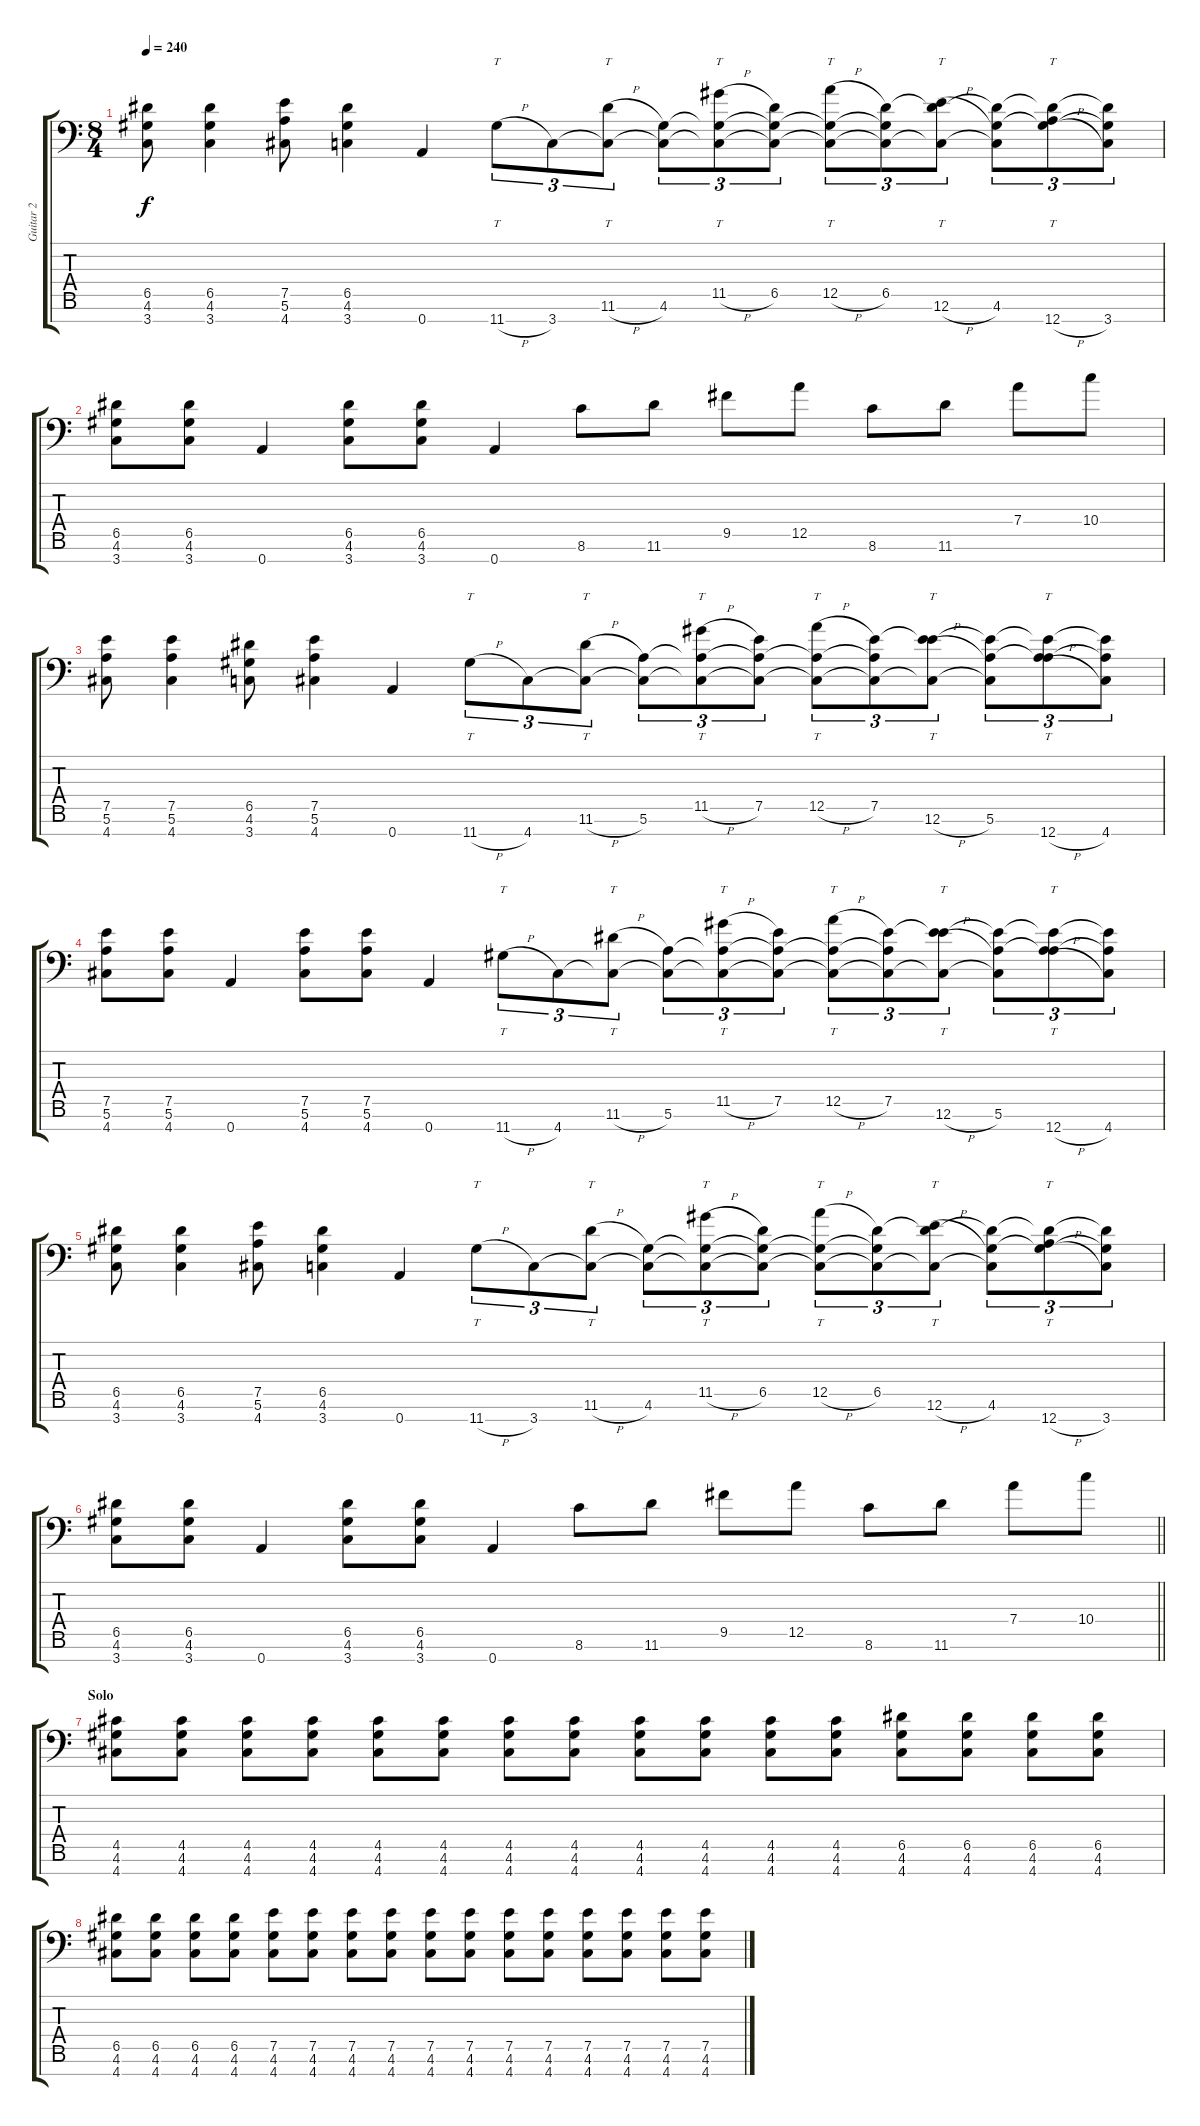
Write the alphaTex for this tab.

\track ("Guitar 2" "Guitar 2") {instrument overdrivenguitar}
\staff {score tabs}
\tuning (E4 B3 G3 D3 A2 E2 A1) {hide}
\ts (8 4)
\tempo 240
\clef f4
\ks c
(6.5 4.6 3.7).8{dy f} (6.5 4.6 3.7).4 (7.5 5.6 4.7).8 (6.5 4.6 3.7).4 0.7.4 11.7{h}.8{tt tu (3 2)} 3.7.8{tu (3 2)} (11.6{h} 3.7{t}).8{tt tu (3 2)} (4.6 3.7{t}).8{tu (3 2)} (11.5{h} 4.6{t} 3.7{t}).8{tt tu (3 2)} (6.5 4.6{t} 3.7{t}).8{tu (3 2)} (12.5{h} 4.6{t} 3.7{t}).8{tt tu (3 2)} (6.5 4.6{t} 3.7{t}).8{tu (3 2)} (6.5{t} 12.6{h} 3.7{t}).8{tt tu (3 2)} (6.5{t} 4.6 3.7{t}).8{tu (3 2)} (6.5{t} 4.6{t} 12.7{h}).8{tt tu (3 2)} (6.5{t} 4.6{t} 3.7).8{tu (3 2)} |
(6.5 4.6 3.7).8 (6.5 4.6 3.7).8 0.7.4 (6.5 4.6 3.7).8 (6.5 4.6 3.7).8 0.7.4 8.6.8 11.6.8 9.5.8 12.5.8 8.6.8 11.6.8 7.4.8 10.4.8 |
(7.5 5.6 4.7).8 (7.5 5.6 4.7).4 (6.5 4.6 3.7).8 (7.5 5.6 4.7).4 0.7.4 11.7{h}.8{tt tu (3 2)} 4.7.8{tu (3 2)} (11.6{h} 4.7{t}).8{tt tu (3 2)} (5.6 4.7{t}).8{tu (3 2)} (11.5{h} 5.6{t} 4.7{t}).8{tt tu (3 2)} (7.5 5.6{t} 4.7{t}).8{tu (3 2)} (12.5{h} 5.6{t} 4.7{t}).8{tt tu (3 2)} (7.5 5.6{t} 4.7{t}).8{tu (3 2)} (7.5{t} 12.6{h} 4.7{t}).8{tt tu (3 2)} (7.5{t} 5.6 4.7{t}).8{tu (3 2)} (7.5{t} 5.6{t} 12.7{h}).8{tt tu (3 2)} (7.5{t} 5.6{t} 4.7).8{tu (3 2)} |
(7.5 5.6 4.7).8 (7.5 5.6 4.7).8 0.7.4 (7.5 5.6 4.7).8 (7.5 5.6 4.7).8 0.7.4 11.7{h}.8{tt tu (3 2)} 4.7.8{tu (3 2)} (11.6{h} 4.7{t}).8{tt tu (3 2)} (5.6 4.7{t}).8{tu (3 2)} (11.5{h} 5.6{t} 4.7{t}).8{tt tu (3 2)} (7.5 5.6{t} 4.7{t}).8{tu (3 2)} (12.5{h} 5.6{t} 4.7{t}).8{tt tu (3 2)} (7.5 5.6{t} 4.7{t}).8{tu (3 2)} (7.5{t} 12.6{h} 4.7{t}).8{tt tu (3 2)} (7.5{t} 5.6 4.7{t}).8{tu (3 2)} (7.5{t} 5.6{t} 12.7{h}).8{tt tu (3 2)} (7.5{t} 5.6{t} 4.7).8{tu (3 2)} |
(6.5 4.6 3.7).8 (6.5 4.6 3.7).4 (7.5 5.6 4.7).8 (6.5 4.6 3.7).4 0.7.4 11.7{h}.8{tt tu (3 2)} 3.7.8{tu (3 2)} (11.6{h} 3.7{t}).8{tt tu (3 2)} (4.6 3.7{t}).8{tu (3 2)} (11.5{h} 4.6{t} 3.7{t}).8{tt tu (3 2)} (6.5 4.6{t} 3.7{t}).8{tu (3 2)} (12.5{h} 4.6{t} 3.7{t}).8{tt tu (3 2)} (6.5 4.6{t} 3.7{t}).8{tu (3 2)} (6.5{t} 12.6{h} 3.7{t}).8{tt tu (3 2)} (6.5{t} 4.6 3.7{t}).8{tu (3 2)} (6.5{t} 4.6{t} 12.7{h}).8{tt tu (3 2)} (6.5{t} 4.6{t} 3.7).8{tu (3 2)} |
\barLineRight lightlight
(6.5 4.6 3.7).8 (6.5 4.6 3.7).8 0.7.4 (6.5 4.6 3.7).8 (6.5 4.6 3.7).8 0.7.4 8.6.8 11.6.8 9.5.8 12.5.8 8.6.8 11.6.8 7.4.8 10.4.8 |
\section ("" "Solo")
(4.5 4.6 4.7).8{volume 12} (4.5 4.6 4.7).8 (4.5 4.6 4.7).8 (4.5 4.6 4.7).8 (4.5 4.6 4.7).8 (4.5 4.6 4.7).8 (4.5 4.6 4.7).8 (4.5 4.6 4.7).8 (4.5 4.6 4.7).8 (4.5 4.6 4.7).8 (4.5 4.6 4.7).8 (4.5 4.6 4.7).8 (6.5 4.6 4.7).8 (6.5 4.6 4.7).8 (6.5 4.6 4.7).8 (6.5 4.6 4.7).8 |
(6.5 4.6 4.7).8 (6.5 4.6 4.7).8 (6.5 4.6 4.7).8 (6.5 4.6 4.7).8 (7.5 4.6 4.7).8 (7.5 4.6 4.7).8 (7.5 4.6 4.7).8 (7.5 4.6 4.7).8 (7.5 4.6 4.7).8 (7.5 4.6 4.7).8 (7.5 4.6 4.7).8 (7.5 4.6 4.7).8 (7.5 4.6 4.7).8 (7.5 4.6 4.7).8 (7.5 4.6 4.7).8 (7.5 4.6 4.7).8
